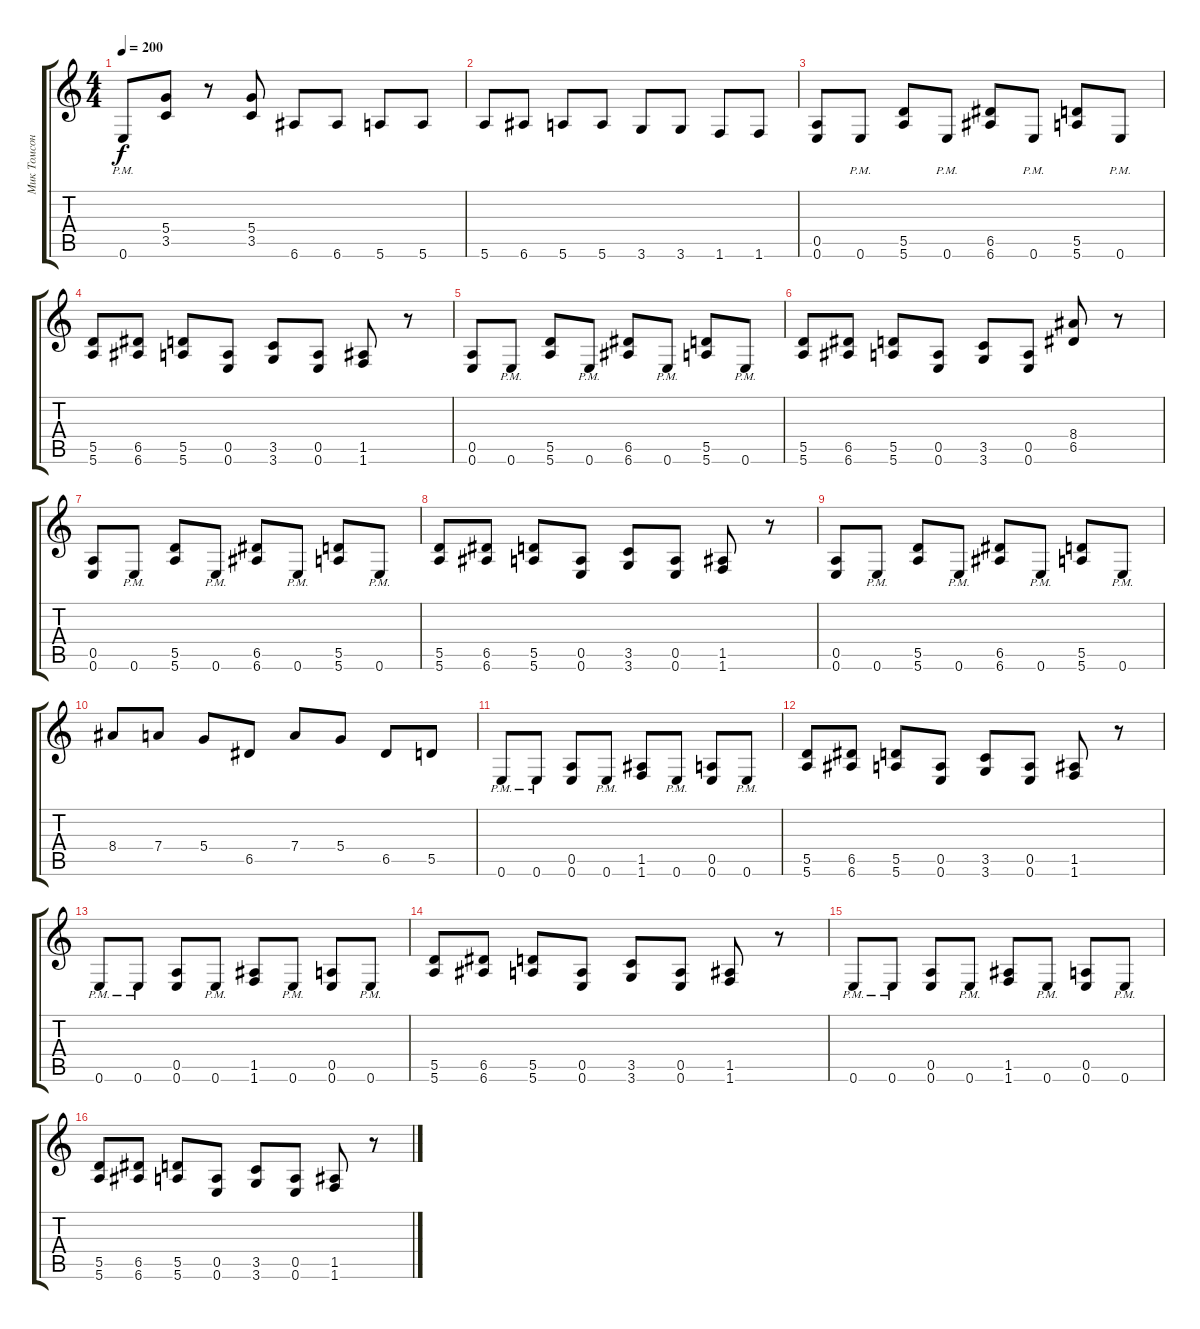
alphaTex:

\track ("Мик Томсон" "Мик Томсон") {instrument distortionguitar}
\staff {score tabs}
\tuning (E4 B3 G3 D3 A2 E2) {hide}
\ts (4 4)
\tempo 200
\clef g2
\ks c
0.6{pm}.8{dy f} (5.4 3.5).8 r.8 (5.4 3.5).8 6.6.8 6.6.8 5.6.8 5.6.8 |
5.6.8 6.6.8 5.6.8 5.6.8 3.6.8 3.6.8 1.6.8 1.6.8 |
(0.5 0.6).8 0.6{pm}.8 (5.5 5.6).8 0.6{pm}.8 (6.5 6.6).8 0.6{pm}.8 (5.5 5.6).8 0.6{pm}.8 |
(5.5 5.6).8 (6.5 6.6).8 (5.5 5.6).8 (0.5 0.6).8 (3.5 3.6).8 (0.5 0.6).8 (1.5 1.6).8 r.8 |
(0.5 0.6).8 0.6{pm}.8 (5.5 5.6).8 0.6{pm}.8 (6.5 6.6).8 0.6{pm}.8 (5.5 5.6).8 0.6{pm}.8 |
(5.5 5.6).8 (6.5 6.6).8 (5.5 5.6).8 (0.5 0.6).8 (3.5 3.6).8 (0.5 0.6).8 (8.4 6.5).8 r.8 |
(0.5 0.6).8 0.6{pm}.8 (5.5 5.6).8 0.6{pm}.8 (6.5 6.6).8 0.6{pm}.8 (5.5 5.6).8 0.6{pm}.8 |
(5.5 5.6).8 (6.5 6.6).8 (5.5 5.6).8 (0.5 0.6).8 (3.5 3.6).8 (0.5 0.6).8 (1.5 1.6).8 r.8 |
(0.5 0.6).8 0.6{pm}.8 (5.5 5.6).8 0.6{pm}.8 (6.5 6.6).8 0.6{pm}.8 (5.5 5.6).8 0.6{pm}.8 |
8.4.8 7.4.8 5.4.8 6.5.8 7.4.8 5.4.8 6.5.8 5.5.8 |
0.6{pm}.8 0.6{pm}.8 (0.5 0.6).8 0.6{pm}.8 (1.5 1.6).8 0.6{pm}.8 (0.5 0.6).8 0.6{pm}.8 |
(5.5 5.6).8 (6.5 6.6).8 (5.5 5.6).8 (0.5 0.6).8 (3.5 3.6).8 (0.5 0.6).8 (1.5 1.6).8 r.8 |
0.6{pm}.8 0.6{pm}.8 (0.5 0.6).8 0.6{pm}.8 (1.5 1.6).8 0.6{pm}.8 (0.5 0.6).8 0.6{pm}.8 |
(5.5 5.6).8 (6.5 6.6).8 (5.5 5.6).8 (0.5 0.6).8 (3.5 3.6).8 (0.5 0.6).8 (1.5 1.6).8 r.8 |
0.6{pm}.8 0.6{pm}.8 (0.5 0.6).8 0.6{pm}.8 (1.5 1.6).8 0.6{pm}.8 (0.5 0.6).8 0.6{pm}.8 |
(5.5 5.6).8 (6.5 6.6).8 (5.5 5.6).8 (0.5 0.6).8 (3.5 3.6).8 (0.5 0.6).8 (1.5 1.6).8 r.8
